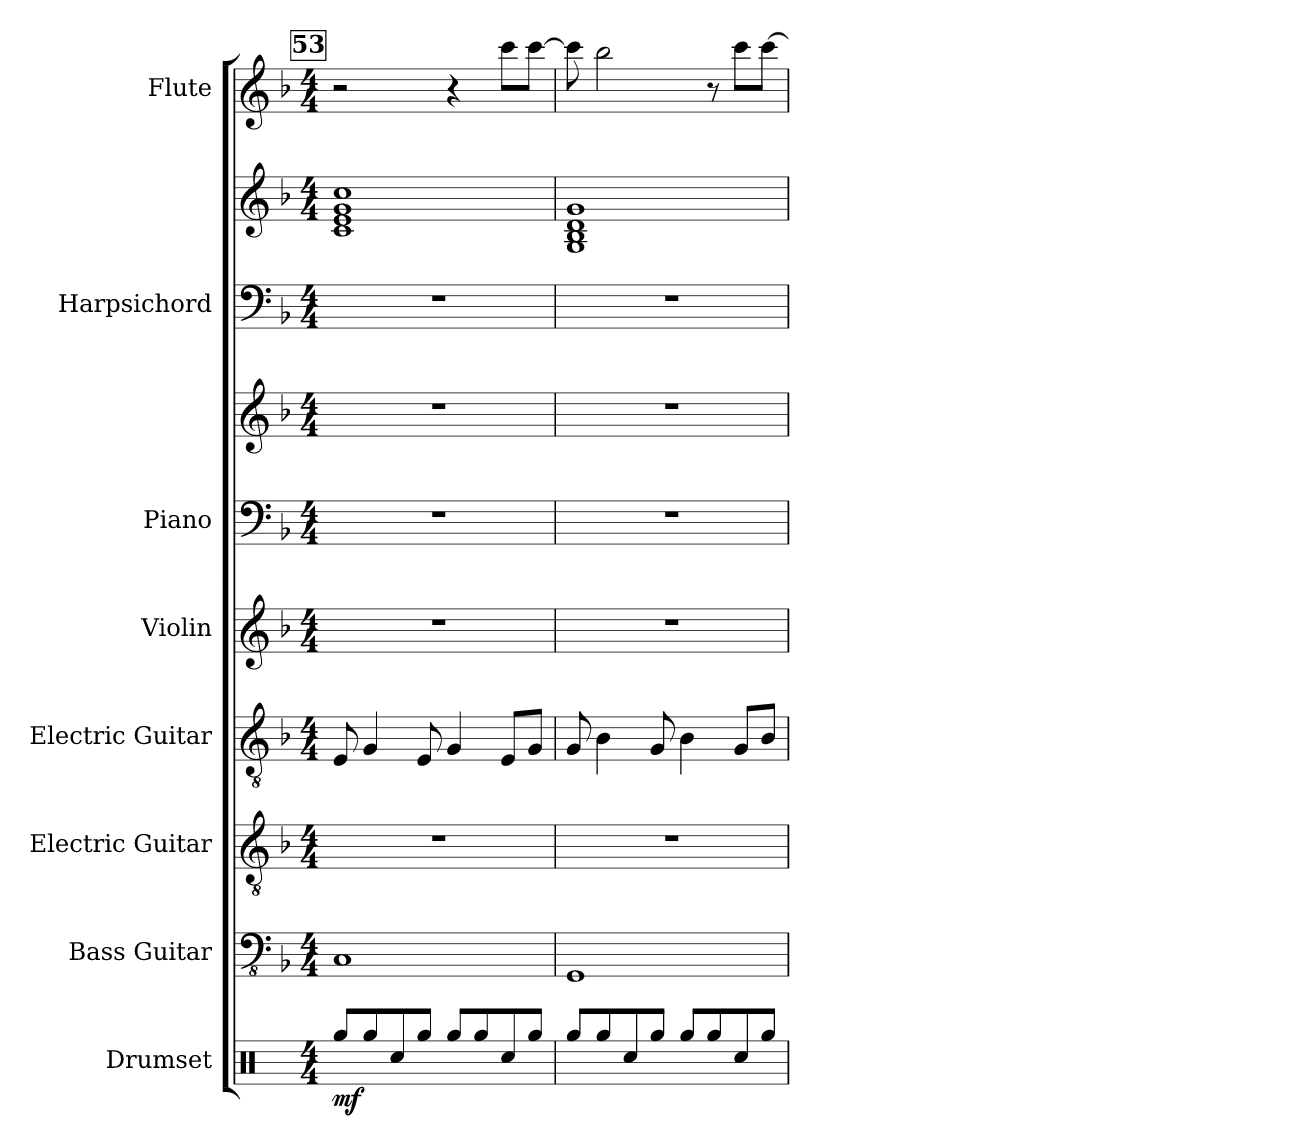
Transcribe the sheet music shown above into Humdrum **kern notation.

**kern	**dynam	**kern	**kern	**kern	**kern	**kern	**kern	**kern	**kern	**kern
*part8	*part8	*part7	*part6	*part5	*part4	*part3	*part3	*part2	*part2	*part1
*staff10	*staff10	*staff9	*staff8	*staff7	*staff6	*staff5	*staff4	*staff3	*staff2	*staff1
*I"Drumset	*	*I"Bass Guitar	*I"Electric Guitar	*I"Electric Guitar	*I"Violin	*I"Piano	*	*I"Harpsichord	*	*I"Flute
*I'Drs.	*	*I'B. Guit.	*I'El. Guit.	*I'El. Guit.	*I'Vln.	*I'Pno.	*	*I'Hch.	*	*I'Fl.
*clefX	*	*clefFv4	*clefGv2	*clefGv2	*clefG2	*clefF4	*clefG2	*clefF4	*clefG2	*clefG2
*k[]	*	*k[b-]	*k[b-]	*k[b-]	*k[b-]	*k[b-]	*k[b-]	*k[b-]	*k[b-]	*k[b-]
*M4/4	*	*M4/4	*M4/4	*M4/4	*M4/4	*M4/4	*M4/4	*M4/4	*M4/4	*M4/4
!!LO:REH:place=s1:a:B:fs=14:t=53
=53	=53	=53	=53	=53	=53	=53	=53	=53	=53	=53
!	!LO:DY:b	!	!	!	!	!	!	!	!	!
8Rgg/L	mf	1CC	1r	8E/	1r	1r	1r	1r	1c 1e 1g 1cc	2r
8Rgg/	.	.	.	4G/	.	.	.	.	.	.
8Rcc/	.	.	.	.	.	.	.	.	.	.
8Rgg/J	.	.	.	8E/	.	.	.	.	.	.
8Rgg/L	.	.	.	4G/	.	.	.	.	.	4r
8Rgg/	.	.	.	.	.	.	.	.	.	.
8Rcc/	.	.	.	8E/L	.	.	.	.	.	8ccc\L
8Rgg/J	.	.	.	8G/J	.	.	.	.	.	[8ccc\J
!!LO:PB:g=z
=54	=54	=54	=54	=54	=54	=54	=54	=54	=54	=54
8Rgg/L	.	1GGG	1r	8G/	1r	1r	1r	1r	1G 1B- 1d 1g	8ccc\]
8Rgg/	.	.	.	4B-\	.	.	.	.	.	2bb-\
8Rcc/	.	.	.	.	.	.	.	.	.	.
8Rgg/J	.	.	.	8G/	.	.	.	.	.	.
8Rgg/L	.	.	.	4B-\	.	.	.	.	.	.
8Rgg/	.	.	.	.	.	.	.	.	.	8r
8Rcc/	.	.	.	8G/L	.	.	.	.	.	8ccc\L
8Rgg/J	.	.	.	8B-/J	.	.	.	.	.	[8ccc\J
=	=	=	=	=	=	=	=	=	=	=
*-	*-	*-	*-	*-	*-	*-	*-	*-	*-	*-
